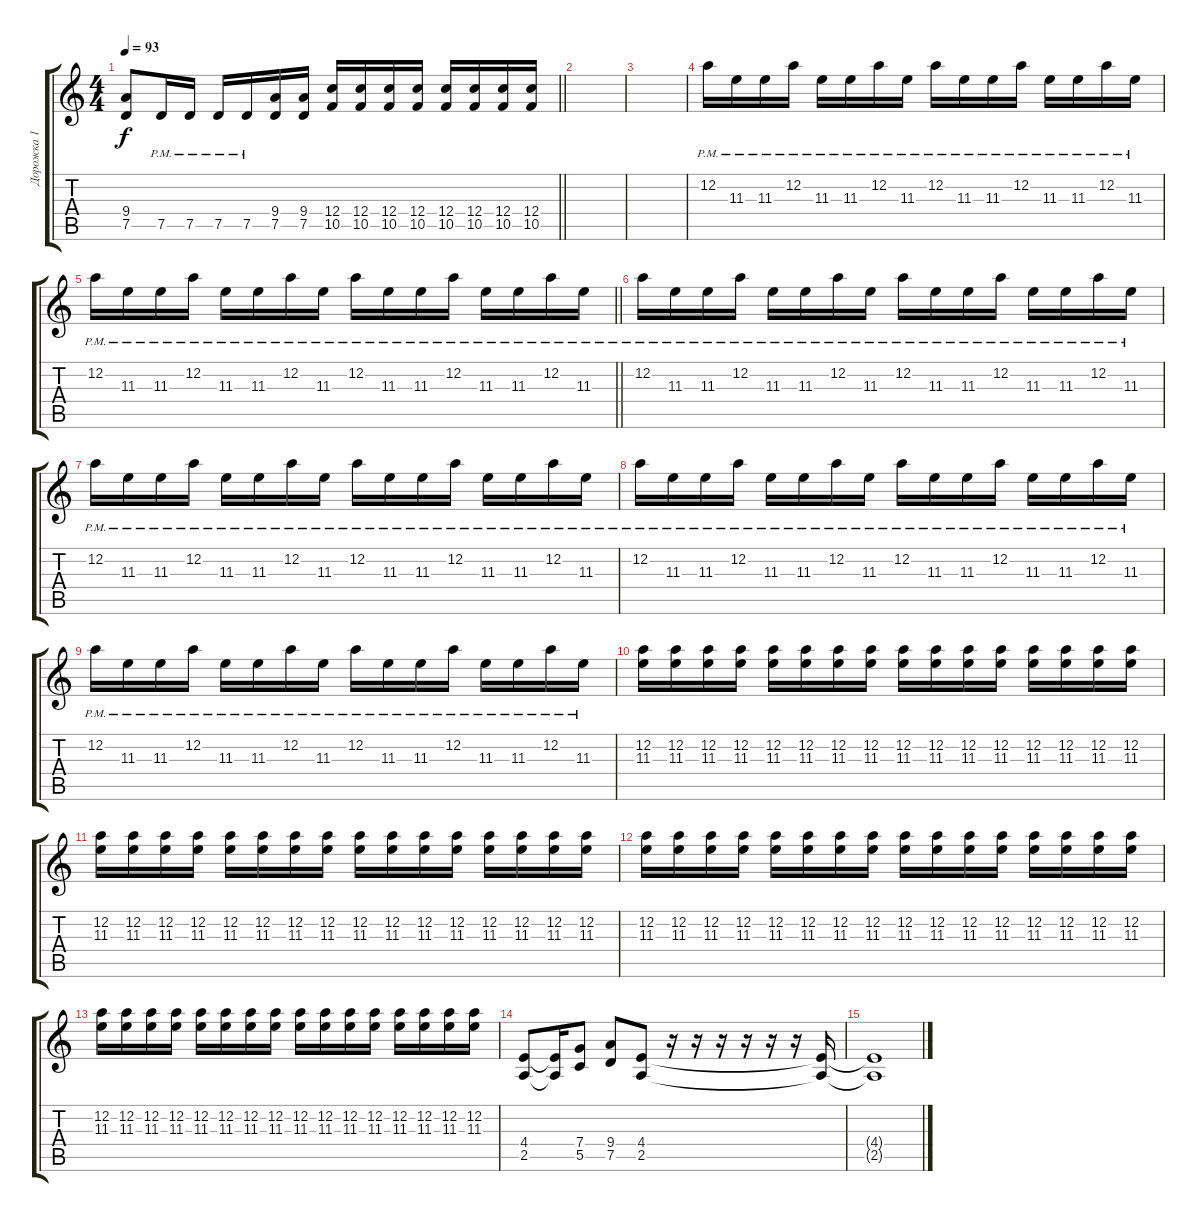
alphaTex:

\track ("Дорожка 1" "Дорожка 1") {instrument distortionguitar}
\staff {score tabs}
\tuning (D4 A3 F3 C3 G2 C2) {hide}
\ts (4 4)
\tempo 93
\clef g2
\barLineRight lightlight
\ks c
(9.4 7.5).8{dy f} 7.5{pm}.16 7.5{pm}.16 7.5{pm}.16 7.5{pm}.16 (9.4 7.5).16 (9.4 7.5).16 (12.4 10.5).16 (12.4 10.5).16 (12.4 10.5).16 (12.4 10.5).16 (12.4 10.5).16 (12.4 10.5).16 (12.4 10.5).16 (12.4 10.5).16 |
\section ("" "")
|
|
12.2{pm}.16{balance 3} 11.3{pm}.16 11.3{pm}.16 12.2{pm}.16 11.3{pm}.16 11.3{pm}.16 12.2{pm}.16 11.3{pm}.16 12.2{pm}.16 11.3{pm}.16 11.3{pm}.16 12.2{pm}.16 11.3{pm}.16 11.3{pm}.16 12.2{pm}.16 11.3{pm}.16 |
\barLineRight lightlight
12.2{pm}.16 11.3{pm}.16 11.3{pm}.16 12.2{pm}.16 11.3{pm}.16 11.3{pm}.16 12.2{pm}.16 11.3{pm}.16 12.2{pm}.16 11.3{pm}.16 11.3{pm}.16 12.2{pm}.16 11.3{pm}.16 11.3{pm}.16 12.2{pm}.16 11.3{pm}.16 |
\section ("" "")
12.2{pm}.16 11.3{pm}.16 11.3{pm}.16 12.2{pm}.16 11.3{pm}.16 11.3{pm}.16 12.2{pm}.16 11.3{pm}.16 12.2{pm}.16 11.3{pm}.16 11.3{pm}.16 12.2{pm}.16 11.3{pm}.16 11.3{pm}.16 12.2{pm}.16 11.3{pm}.16 |
12.2{pm}.16 11.3{pm}.16 11.3{pm}.16 12.2{pm}.16 11.3{pm}.16 11.3{pm}.16 12.2{pm}.16 11.3{pm}.16 12.2{pm}.16 11.3{pm}.16 11.3{pm}.16 12.2{pm}.16 11.3{pm}.16 11.3{pm}.16 12.2{pm}.16 11.3{pm}.16 |
12.2{pm}.16 11.3{pm}.16 11.3{pm}.16 12.2{pm}.16 11.3{pm}.16 11.3{pm}.16 12.2{pm}.16 11.3{pm}.16 12.2{pm}.16 11.3{pm}.16 11.3{pm}.16 12.2{pm}.16 11.3{pm}.16 11.3{pm}.16 12.2{pm}.16 11.3{pm}.16 |
12.2{pm}.16 11.3{pm}.16 11.3{pm}.16 12.2{pm}.16 11.3{pm}.16 11.3{pm}.16 12.2{pm}.16 11.3{pm}.16 12.2{pm}.16 11.3{pm}.16 11.3{pm}.16 12.2{pm}.16 11.3{pm}.16 11.3{pm}.16 12.2{pm}.16 11.3{pm}.16 |
(12.2 11.3).16 (12.2 11.3).16 (12.2 11.3).16 (12.2 11.3).16 (12.2 11.3).16 (12.2 11.3).16 (12.2 11.3).16 (12.2 11.3).16 (12.2 11.3).16 (12.2 11.3).16 (12.2 11.3).16 (12.2 11.3).16 (12.2 11.3).16 (12.2 11.3).16 (12.2 11.3).16 (12.2 11.3).16 |
(12.2 11.3).16 (12.2 11.3).16 (12.2 11.3).16 (12.2 11.3).16 (12.2 11.3).16 (12.2 11.3).16 (12.2 11.3).16 (12.2 11.3).16 (12.2 11.3).16 (12.2 11.3).16 (12.2 11.3).16 (12.2 11.3).16 (12.2 11.3).16 (12.2 11.3).16 (12.2 11.3).16 (12.2 11.3).16 |
(12.2 11.3).16 (12.2 11.3).16 (12.2 11.3).16 (12.2 11.3).16 (12.2 11.3).16 (12.2 11.3).16 (12.2 11.3).16 (12.2 11.3).16 (12.2 11.3).16 (12.2 11.3).16 (12.2 11.3).16 (12.2 11.3).16 (12.2 11.3).16 (12.2 11.3).16 (12.2 11.3).16 (12.2 11.3).16 |
(12.2 11.3).16 (12.2 11.3).16 (12.2 11.3).16 (12.2 11.3).16 (12.2 11.3).16 (12.2 11.3).16 (12.2 11.3).16 (12.2 11.3).16 (12.2 11.3).16 (12.2 11.3).16 (12.2 11.3).16 (12.2 11.3).16 (12.2 11.3).16 (12.2 11.3).16 (12.2 11.3).16 (12.2 11.3).16 |
(4.4 2.5).8 (4.4{t} 2.5{t}).16 (7.4 5.5).8 (9.4 7.5).8 (4.4 2.5).8 r.16 r.16 r.16{volume 0} r.16 r.16 r.16 (4.4{t} 2.5{t}).16 |
(4.4{t} 2.5{t}).1
